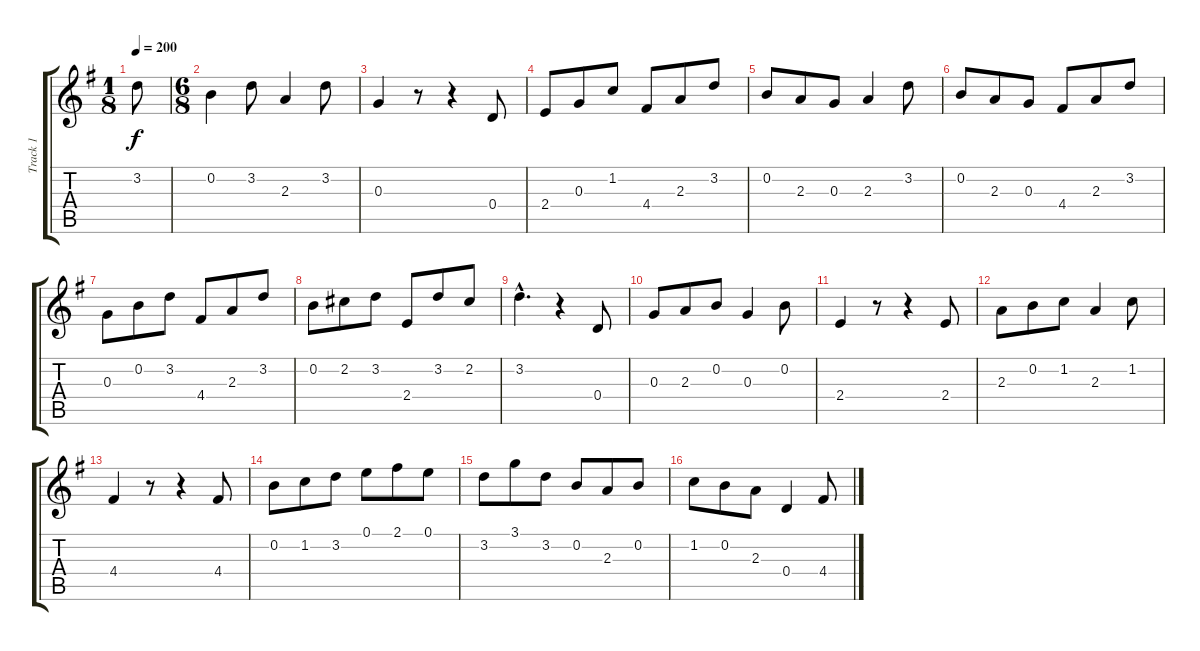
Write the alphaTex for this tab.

\track ("Track 1" "Track 1") {instrument acousticguitarnylon}
\staff {score tabs}
\tuning (E4 B3 G3 D3 A2 E2) {hide}
\ts (1 8)
\tempo 200
\clef g2
\ks g
3.2.8{dy f instrument acousticguitarnylon} |
\ts (6 8)
0.2.4 3.2.8 2.3.4 3.2.8 |
0.3.4 r.8 r.4 0.4.8 |
2.4.8 0.3.8 1.2.8 4.4.8 2.3.8 3.2.8 |
0.2.8 2.3.8 0.3.8 2.3.4 3.2.8 |
0.2.8 2.3.8 0.3.8 4.4.8 2.3.8 3.2.8 |
0.3.8 0.2.8 3.2.8 4.4.8 2.3.8 3.2.8 |
0.2.8 2.2.8 3.2.8 2.4.8 3.2.8 2.2.8 |
3.2{hac}.4{d} r.4 0.4.8 |
0.3.8 2.3.8 0.2.8 0.3.4 0.2.8 |
2.4.4 r.8 r.4 2.4.8 |
2.3.8 0.2.8 1.2.8 2.3.4 1.2.8 |
4.4.4 r.8 r.4 4.4.8 |
0.2.8 1.2.8 3.2.8 0.1.8 2.1.8 0.1.8 |
3.2.8 3.1.8 3.2.8 0.2.8 2.3.8 0.2.8 |
1.2.8 0.2.8 2.3.8 0.4.4 4.4.8
